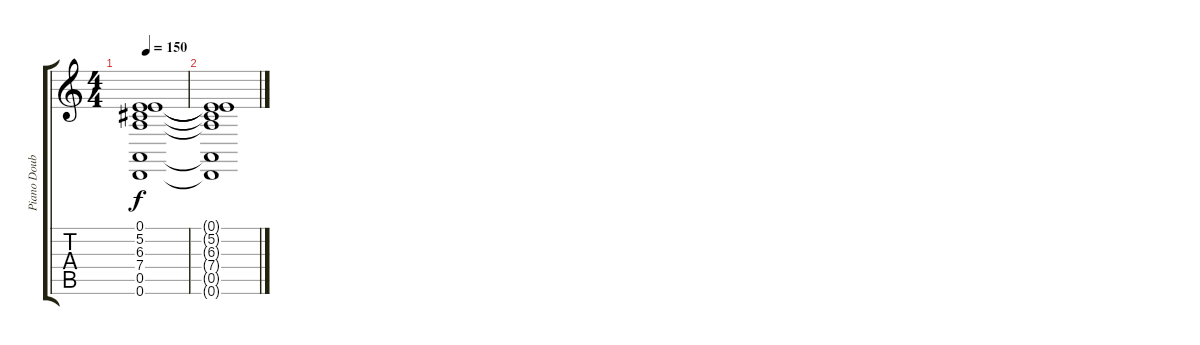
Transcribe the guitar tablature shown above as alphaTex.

\track ("Piano Double" "Piano Doub") {instrument acousticgrandpiano}
\staff {score tabs}
\tuning (E4 B3 G3 D3 A2 D2) {hide}
\ts (4 4)
\tempo 150
\clef g2
\ks c
(0.1 5.2 6.3 7.4 0.5 0.6).1{dy f} |
(0.1{t} 5.2{t} 6.3{t} 7.4{t} 0.5{t} 0.6{t}).1
